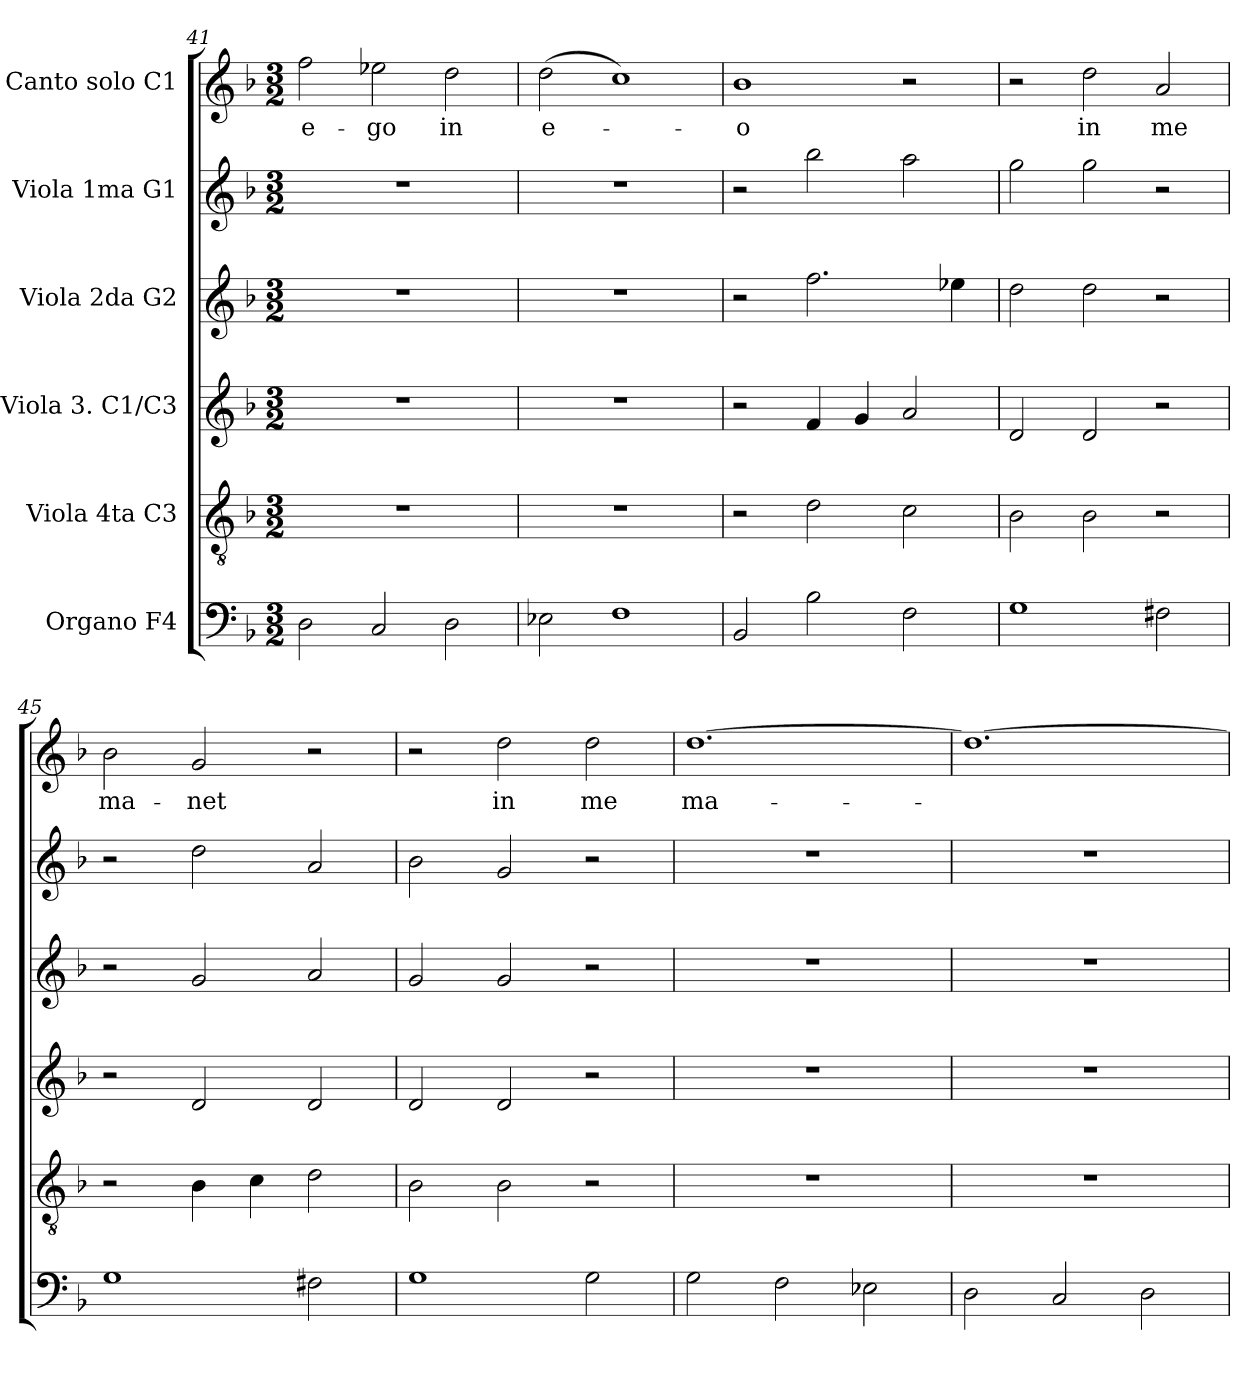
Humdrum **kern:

**kern	**kern	**kern	**kern	**kern	**kern	**text
*part6	*part5	*part4	*part3	*part2	*part1	*part1
*staff6	*staff5	*staff4	*staff3	*staff2	*staff1	*staff1
*I"Organo F4	*I"Viola 4ta C3	*I"Viola 3. C1/C3	*I"Viola 2da G2	*I"Viola 1ma G1	*I"Canto solo C1	*
*clefF4	*clefGv2	*clefG2	*clefG2	*clefG2	*clefG2	*
*k[b-]	*k[b-]	*k[b-]	*k[b-]	*k[b-]	*k[b-]	*
*d:	*d:	*d:	*d:	*d:	*d:	*
*M3/2	*M3/2	*M3/2	*M3/2	*M3/2	*M3/2	*
=41	=41	=41	=41	=41	=41	=41
!	!	!	!	!	!	!LO:LY:b
2D\	1.r	1.r	1.r	1.r	2ff\	e-
!	!	!	!	!	!	!LO:LY:b
2C/	.	.	.	.	2ee-X\	-go
!	!	!	!	!	!	!LO:LY:b
2D\	.	.	.	.	2dd\	in
=42	=42	=42	=42	=42	=42	=42
!	!	!	!	!	!	!LO:LY:b
2E-X\	1.r	1.r	1.r	1.r	(>2dd\	e-
1F	.	.	.	.	1cc)	.
=43	=43	=43	=43	=43	=43	=43
!	!	!	!	!	!	!LO:LY:b
2BB-/	2r	2r	2r	2r	1b-	-o
2B-\	2d\	4f/	2.ff\	2bb-\	.	.
.	.	4g/	.	.	.	.
2F\	2c\	2a/	.	2aa\	2r	.
.	.	.	4ee-X\	.	.	.
!!LO:PB:g=z
=44	=44	=44	=44	=44	=44	=44
1G	2B-\	2d/	2dd\	2gg\	2r	.
!	!	!	!	!	!	!LO:LY:b
.	2B-\	2d/	2dd\	2gg\	2dd\	in
!	!	!	!	!	!	!LO:LY:b
2F#X\	2r	2r	2r	2r	2a/	me
=45	=45	=45	=45	=45	=45	=45
!	!	!	!	!	!	!LO:LY:b
1G	2r	2r	2r	2r	2b-\	ma-
!	!	!	!	!	!	!LO:LY:b
.	4B-\	2d/	2g/	2dd\	2g/	-net
.	4c\	.	.	.	.	.
2F#X\	2d\	2d/	2a/	2a/	2r	.
=46	=46	=46	=46	=46	=46	=46
1G	2B-\	2d/	2g/	2b-\	2r	.
!	!	!	!	!	!	!LO:LY:b
.	2B-\	2d/	2g/	2g/	2dd\	in
!	!	!	!	!	!	!LO:LY:b
2G\	2r	2r	2r	2r	2dd\	me
=47	=47	=47	=47	=47	=47	=47
!	!	!	!	!	!	!LO:LY:b
2G\	1.r	1.r	1.r	1.r	[1.dd	ma-
2F\	.	.	.	.	.	.
2E-X\	.	.	.	.	.	.
=48	=48	=48	=48	=48	=48	=48
2D\	1.r	1.r	1.r	1.r	1.dd_	.
2C/	.	.	.	.	.	.
2D\	.	.	.	.	.	.
=	=	=	=	=	=	=
*-	*-	*-	*-	*-	*-	*-
